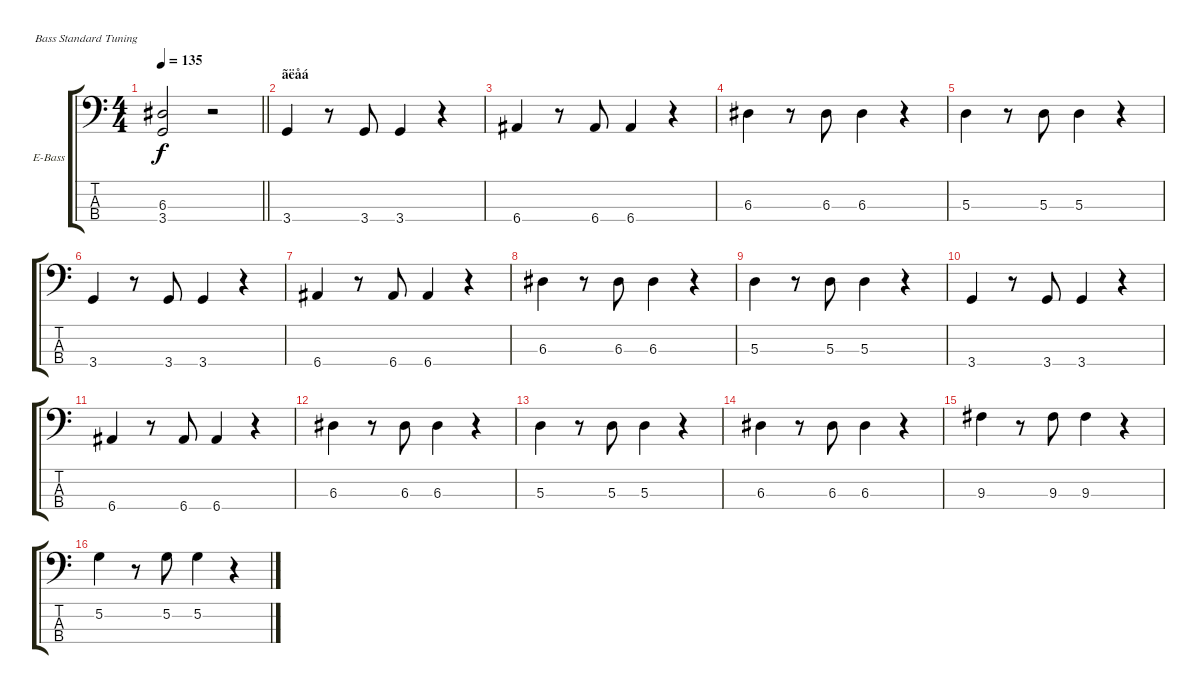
\bracketExtendMode groupsimilarinstruments
\firstSystemTrackNameOrientation horizontal
\otherSystemsTrackNameOrientation horizontal
\track ("áàñ" "E-Bass") {instrument electricbasspick}
\staff {score tabs}
\tuning (G2 D2 A1 E1)
\ts (4 4)
\tempo 135
\clef f4
\barLineRight lightlight
\ks c
(6.3{t} 3.4).2{dy f} r.2 |
\section ("" "ãëåá")
3.4.4 r.8 3.4.8 3.4.4 r.4 |
6.4.4 r.8 6.4.8 6.4.4 r.4 |
6.3.4 r.8 6.3.8 6.3.4 r.4 |
5.3.4 r.8 5.3.8 5.3.4 r.4 |
3.4.4 r.8 3.4.8 3.4.4 r.4 |
6.4.4 r.8 6.4.8 6.4.4 r.4 |
6.3.4 r.8 6.3.8 6.3.4 r.4 |
5.3.4 r.8 5.3.8 5.3.4 r.4 |
3.4.4 r.8 3.4.8 3.4.4 r.4 |
6.4.4 r.8 6.4.8 6.4.4 r.4 |
6.3.4 r.8 6.3.8 6.3.4 r.4 |
5.3.4 r.8 5.3.8 5.3.4 r.4 |
6.3.4 r.8 6.3.8 6.3.4 r.4 |
9.3.4 r.8 9.3.8 9.3.4 r.4 |
5.2.4 r.8 5.2.8 5.2.4 r.4
